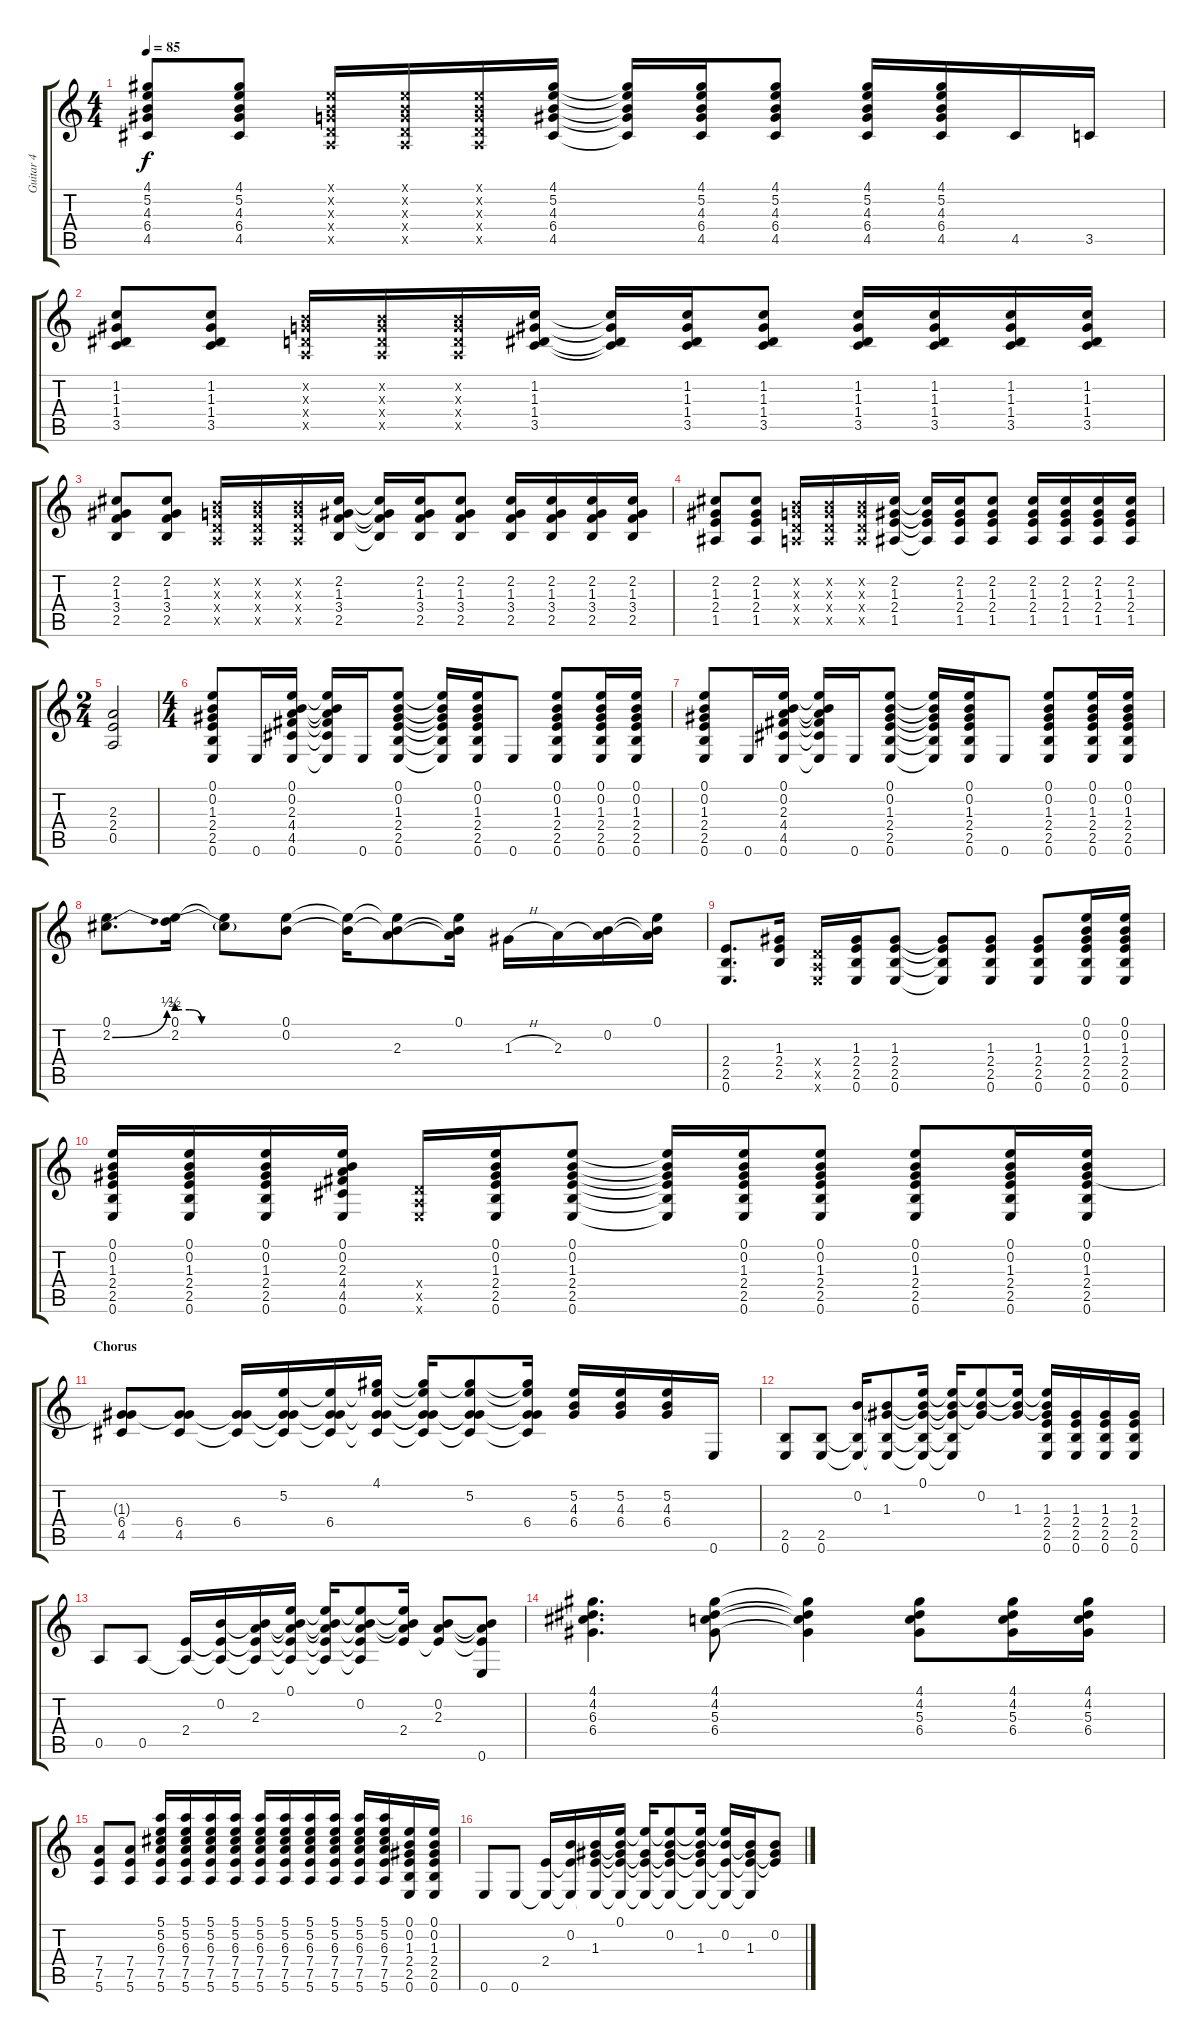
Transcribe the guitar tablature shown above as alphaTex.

\track ("Guitar 4" "Guitar 4") {instrument overdrivenguitar}
\staff {score tabs}
\tuning (E4 B3 G3 D3 A2 E2) {hide}
\ts (4 4)
\tempo 85
\clef g2
\ks c
(4.1 5.2 4.3 6.4 4.5).8{dy f} (4.1 5.2 4.3 6.4 4.5).8 (0.1{x} 0.2{x} 0.3{x} 0.4{x} 0.5{x}).16 (0.1{x} 0.2{x} 0.3{x} 0.4{x} 0.5{x}).16 (0.1{x} 0.2{x} 0.3{x} 0.4{x} 0.5{x}).16 (4.1 5.2 4.3 6.4 4.5).16 (4.1{t} 5.2{t} 4.3{t} 6.4{t} 4.5{t}).16 (4.1 5.2 4.3 6.4 4.5).16 (4.1 5.2 4.3 6.4 4.5).8 (4.1 5.2 4.3 6.4 4.5).16 (4.1 5.2 4.3 6.4 4.5).16 4.5.16 3.5.16 |
(1.2 1.3 1.4 3.5).8 (1.2 1.3 1.4 3.5).8 (0.2{x} 0.3{x} 0.4{x} 0.5{x}).16 (0.2{x} 0.3{x} 0.4{x} 0.5{x}).16 (0.2{x} 0.3{x} 0.4{x} 0.5{x}).16 (1.2 1.3 1.4 3.5).16 (1.2{t} 1.3{t} 1.4{t} 3.5{t}).16 (1.2 1.3 1.4 3.5).16 (1.2 1.3 1.4 3.5).8 (1.2 1.3 1.4 3.5).16 (1.2 1.3 1.4 3.5).16 (1.2 1.3 1.4 3.5).16 (1.2 1.3 1.4 3.5).16 |
(2.2 1.3 3.4 2.5).8 (2.2 1.3 3.4 2.5).8 (0.2{x} 0.3{x} 0.4{x} 0.5{x}).16 (0.2{x} 0.3{x} 0.4{x} 0.5{x}).16 (0.2{x} 0.3{x} 0.4{x} 0.5{x}).16 (2.2 1.3 3.4 2.5).16 (2.2{t} 1.3{t} 3.4{t} 2.5{t}).16 (2.2 1.3 3.4 2.5).16 (2.2 1.3 3.4 2.5).8 (2.2 1.3 3.4 2.5).16 (2.2 1.3 3.4 2.5).16 (2.2 1.3 3.4 2.5).16 (2.2 1.3 3.4 2.5).16 |
(2.2 1.3 2.4 1.5).8 (2.2 1.3 2.4 1.5).8 (0.2{x} 0.3{x} 0.4{x} 0.5{x}).16 (0.2{x} 0.3{x} 0.4{x} 0.5{x}).16 (0.2{x} 0.3{x} 0.4{x} 0.5{x}).16 (2.2 1.3 2.4 1.5).16 (2.2{t} 1.3{t} 2.4{t} 1.5{t}).16 (2.2 1.3 2.4 1.5).16 (2.2 1.3 2.4 1.5).8 (2.2 1.3 2.4 1.5).16 (2.2 1.3 2.4 1.5).16 (2.2 1.3 2.4 1.5).16 (2.2 1.3 2.4 1.5).16 |
\ts (2 4)
(2.3 2.4 0.5).2 |
\ts (4 4)
(0.1 0.2 1.3 2.4 2.5 0.6).8 0.6.16 (0.1 0.2 2.3 4.4 4.5 0.6).16 (0.1{t} 0.2{t} 2.3{t} 4.4{t} 4.5{t} 0.6{t}).16 0.6.16 (0.1 0.2 1.3 2.4 2.5 0.6).8 (0.1{t} 0.2{t} 1.3{t} 2.4{t} 2.5{t} 0.6{t}).16 (0.1 0.2 1.3 2.4 2.5 0.6).16 0.6.8 (0.1 0.2 1.3 2.4 2.5 0.6).8 (0.1 0.2 1.3 2.4 2.5 0.6).16 (0.1 0.2 1.3 2.4 2.5 0.6).16 |
(0.1 0.2 1.3 2.4 2.5 0.6).8 0.6.16 (0.1 0.2 2.3 4.4 4.5 0.6).16 (0.1{t} 0.2{t} 2.3{t} 4.4{t} 4.5{t} 0.6{t}).16 0.6.16 (0.1 0.2 1.3 2.4 2.5 0.6).8 (0.1{t} 0.2{t} 1.3{t} 2.4{t} 2.5{t} 0.6{t}).16 (0.1 0.2 1.3 2.4 2.5 0.6).16 0.6.8 (0.1 0.2 1.3 2.4 2.5 0.6).8 (0.1 0.2 1.3 2.4 2.5 0.6).16 (0.1 0.2 1.3 2.4 2.5 0.6).16 |
(0.1 2.2{be (bend 0 0 60 2)}).8{d} (0.1 2.2{be (custom 0 2 15 2 30 0 60 0)}).16 (0.1{t} 2.2{be (hold 0 0 60 0) t}).8 (0.1 0.2).8 (0.1{t} 0.2{t}).16 (0.1{t} 0.2{t} 2.3).8 (0.1 0.2{t} 2.3{t}).16 1.3{h}.16 2.3.16 (0.2 2.3{t}).16 (0.1 0.2{t} 2.3{t}).16 |
(2.4 2.5 0.6).8{d} (1.3 2.4 2.5).16 (0.4{x} 0.5{x} 0.6{x}).16 (1.3 2.4 2.5 0.6).16 (1.3 2.4 2.5 0.6).8 (1.3{t} 2.4{t} 2.5{t} 0.6{t}).8 (1.3 2.4 2.5 0.6).8 (1.3 2.4 2.5 0.6).8 (0.1 0.2 1.3 2.4 2.5 0.6).16 (0.1 0.2 1.3 2.4 2.5 0.6).16 |
(0.1 0.2 1.3 2.4 2.5 0.6).16 (0.1 0.2 1.3 2.4 2.5 0.6).16 (0.1 0.2 1.3 2.4 2.5 0.6).16 (0.1 0.2 2.3 4.4 4.5 0.6).16 (0.4{x} 0.5{x} 0.6{x}).16 (0.1 0.2 1.3 2.4 2.5 0.6).16 (0.1 0.2 1.3 2.4 2.5 0.6).8 (0.1{t} 0.2{t} 1.3{t} 2.4{t} 2.5{t} 0.6{t}).16 (0.1 0.2 1.3 2.4 2.5 0.6).16 (0.1 0.2 1.3 2.4 2.5 0.6).8 (0.1 0.2 1.3 2.4 2.5 0.6).8 (0.1 0.2 1.3 2.4 2.5 0.6).16 (0.1 0.2 1.3 2.4 2.5 0.6).16 |
\section ("" "Chorus")
(1.3{t} 6.4 4.5).8 (1.3{t} 6.4 4.5).8 (1.3{t} 6.4 4.5{t}).16 (5.2 1.3{t} 6.4{t} 4.5{t}).16 (5.2{t} 1.3{t} 6.4 4.5{t}).16 (4.1 5.2{t} 1.3{t} 6.4{t} 4.5{t}).16 (4.1{t} 5.2{t} 1.3{t} 6.4{t} 4.5{t}).16 (4.1{t} 5.2 1.3{t} 6.4{t} 4.5{t}).8 (4.1{t} 5.2{t} 1.3{t} 6.4 4.5{t}).16 (5.2 4.3 6.4).16 (5.2 4.3 6.4).16 (5.2 4.3 6.4).16 0.6.16 |
(2.5 0.6).8 (2.5 0.6).8 (0.2 2.5{t} 0.6{t}).16 (0.2{t} 1.3 2.5{t} 0.6{t}).8 (0.1 0.2{t} 1.3{t} 2.5{t} 0.6{t}).16 (0.1{t} 0.2{t} 1.3{t} 2.5{t} 0.6{t}).16 (0.1{t} 0.2 1.3{t}).8 (0.1{t} 0.2{t} 1.3).16 (0.1{t} 0.2{t} 1.3 2.4 2.5 0.6).16 (1.3 2.4 2.5 0.6).16 (1.3 2.4 2.5 0.6).16 (1.3 2.4 2.5 0.6).16 |
0.5.8 0.5.8 (2.4 0.5{t}).16 (0.2 2.4{t} 0.5{t}).16 (0.2{t} 2.3 2.4{t} 0.5{t}).16 (0.1 0.2{t} 2.3{t} 2.4{t} 0.5{t}).16 (0.1{t} 0.2{t} 2.3{t} 2.4{t} 0.5{t}).16 (0.1{t} 0.2 2.3{t} 2.4{t} 0.5{t}).8 (0.1{t} 0.2{t} 2.3{t} 2.4).16 (0.2 2.3 2.4{t}).8 (0.2{t} 2.3{t} 2.4{t} 0.6).8 |
(4.1 4.2 6.3 6.4).4{d} (4.1 4.2 5.3 6.4).8 (4.1{t} 4.2{t} 5.3{t} 6.4{t}).4 (4.1 4.2 5.3 6.4).8 (4.1 4.2 5.3 6.4).16 (4.1 4.2 5.3 6.4).16 |
(7.4 7.5 5.6).8 (7.4 7.5 5.6).8 (5.1 5.2 6.3 7.4 7.5 5.6).16 (5.1 5.2 6.3 7.4 7.5 5.6).16 (5.1 5.2 6.3 7.4 7.5 5.6).16 (5.1 5.2 6.3 7.4 7.5 5.6).16 (5.1 5.2 6.3 7.4 7.5 5.6).16 (5.1 5.2 6.3 7.4 7.5 5.6).16 (5.1 5.2 6.3 7.4 7.5 5.6).16 (5.1 5.2 6.3 7.4 7.5 5.6).16 (5.1 5.2 6.3 7.4 7.5 5.6).16 (5.1 5.2 6.3 7.4 7.5 5.6).16 (0.1 0.2 1.3 2.4 2.5 0.6).16 (0.1 0.2 1.3 2.4 2.5 0.6).16 |
0.6.8 0.6.8 (2.4 0.6{t}).16 (0.2 2.4{t} 0.6{t}).16 (0.2{t} 1.3 2.4{t} 0.6{t}).16 (0.1 0.2{t} 1.3{t} 2.4{t} 0.6{t}).16 (0.1{t} 1.3{t} 2.4{t} 0.6{t}).16 (0.1{t} 0.2 1.3{t} 2.4{t} 0.6{t}).8 (0.1{t} 0.2{t} 1.3 2.4{t} 0.6{t}).16 (0.1{t} 0.2 2.4{t} 0.6{t}).16 (0.2{t} 1.3 2.4{t} 0.6{t}).16 (0.2 1.3{t} 2.4{t}).8
